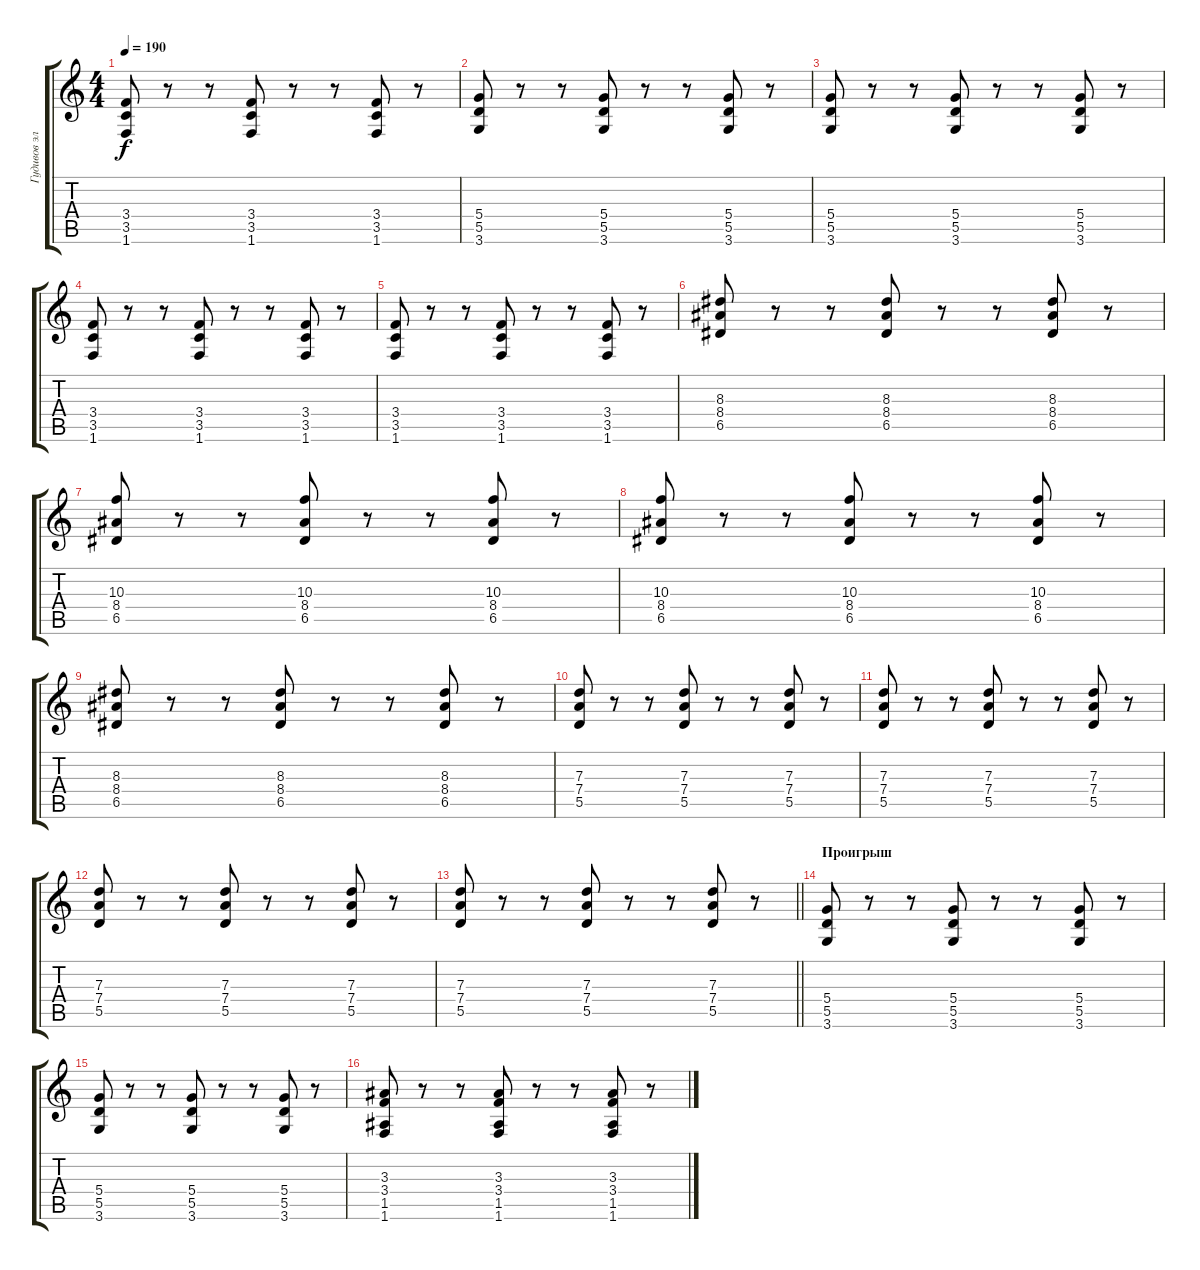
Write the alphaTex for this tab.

\track ("Гудивов электро" "Гудивов эл") {instrument distortionguitar}
\staff {score tabs}
\tuning (E4 B3 G3 D3 A2 E2) {hide}
\ts (4 4)
\tempo 190
\clef g2
\ks c
(3.4 3.5 1.6).8{dy f} r.8 r.8 (3.4 3.5 1.6).8 r.8 r.8 (3.4 3.5 1.6).8 r.8 |
(5.4 5.5 3.6).8 r.8 r.8 (5.4 5.5 3.6).8 r.8 r.8 (5.4 5.5 3.6).8 r.8 |
(5.4 5.5 3.6).8 r.8 r.8 (5.4 5.5 3.6).8 r.8 r.8 (5.4 5.5 3.6).8 r.8 |
(3.4 3.5 1.6).8 r.8 r.8 (3.4 3.5 1.6).8 r.8 r.8 (3.4 3.5 1.6).8 r.8 |
(3.4 3.5 1.6).8 r.8 r.8 (3.4 3.5 1.6).8 r.8 r.8 (3.4 3.5 1.6).8 r.8 |
(8.3 8.4 6.5).8 r.8 r.8 (8.3 8.4 6.5).8 r.8 r.8 (8.3 8.4 6.5).8 r.8 |
(10.3 8.4 6.5).8 r.8 r.8 (10.3 8.4 6.5).8 r.8 r.8 (10.3 8.4 6.5).8 r.8 |
(10.3 8.4 6.5).8 r.8 r.8 (10.3 8.4 6.5).8 r.8 r.8 (10.3 8.4 6.5).8 r.8 |
(8.3 8.4 6.5).8 r.8 r.8 (8.3 8.4 6.5).8 r.8 r.8 (8.3 8.4 6.5).8 r.8 |
(7.3 7.4 5.5).8 r.8 r.8 (7.3 7.4 5.5).8 r.8 r.8 (7.3 7.4 5.5).8 r.8 |
(7.3 7.4 5.5).8 r.8 r.8 (7.3 7.4 5.5).8 r.8 r.8 (7.3 7.4 5.5).8 r.8 |
(7.3 7.4 5.5).8 r.8 r.8 (7.3 7.4 5.5).8 r.8 r.8 (7.3 7.4 5.5).8 r.8 |
\barLineRight lightlight
(7.3 7.4 5.5).8 r.8 r.8 (7.3 7.4 5.5).8 r.8 r.8 (7.3 7.4 5.5).8 r.8 |
\section ("" "Проигрыш")
(5.4 5.5 3.6).8 r.8 r.8 (5.4 5.5 3.6).8 r.8 r.8 (5.4 5.5 3.6).8 r.8 |
(5.4 5.5 3.6).8 r.8 r.8 (5.4 5.5 3.6).8 r.8 r.8 (5.4 5.5 3.6).8 r.8 |
(3.3 3.4 1.5 1.6).8 r.8 r.8 (3.3 3.4 1.5 1.6).8 r.8 r.8 (3.3 3.4 1.5 1.6).8 r.8
